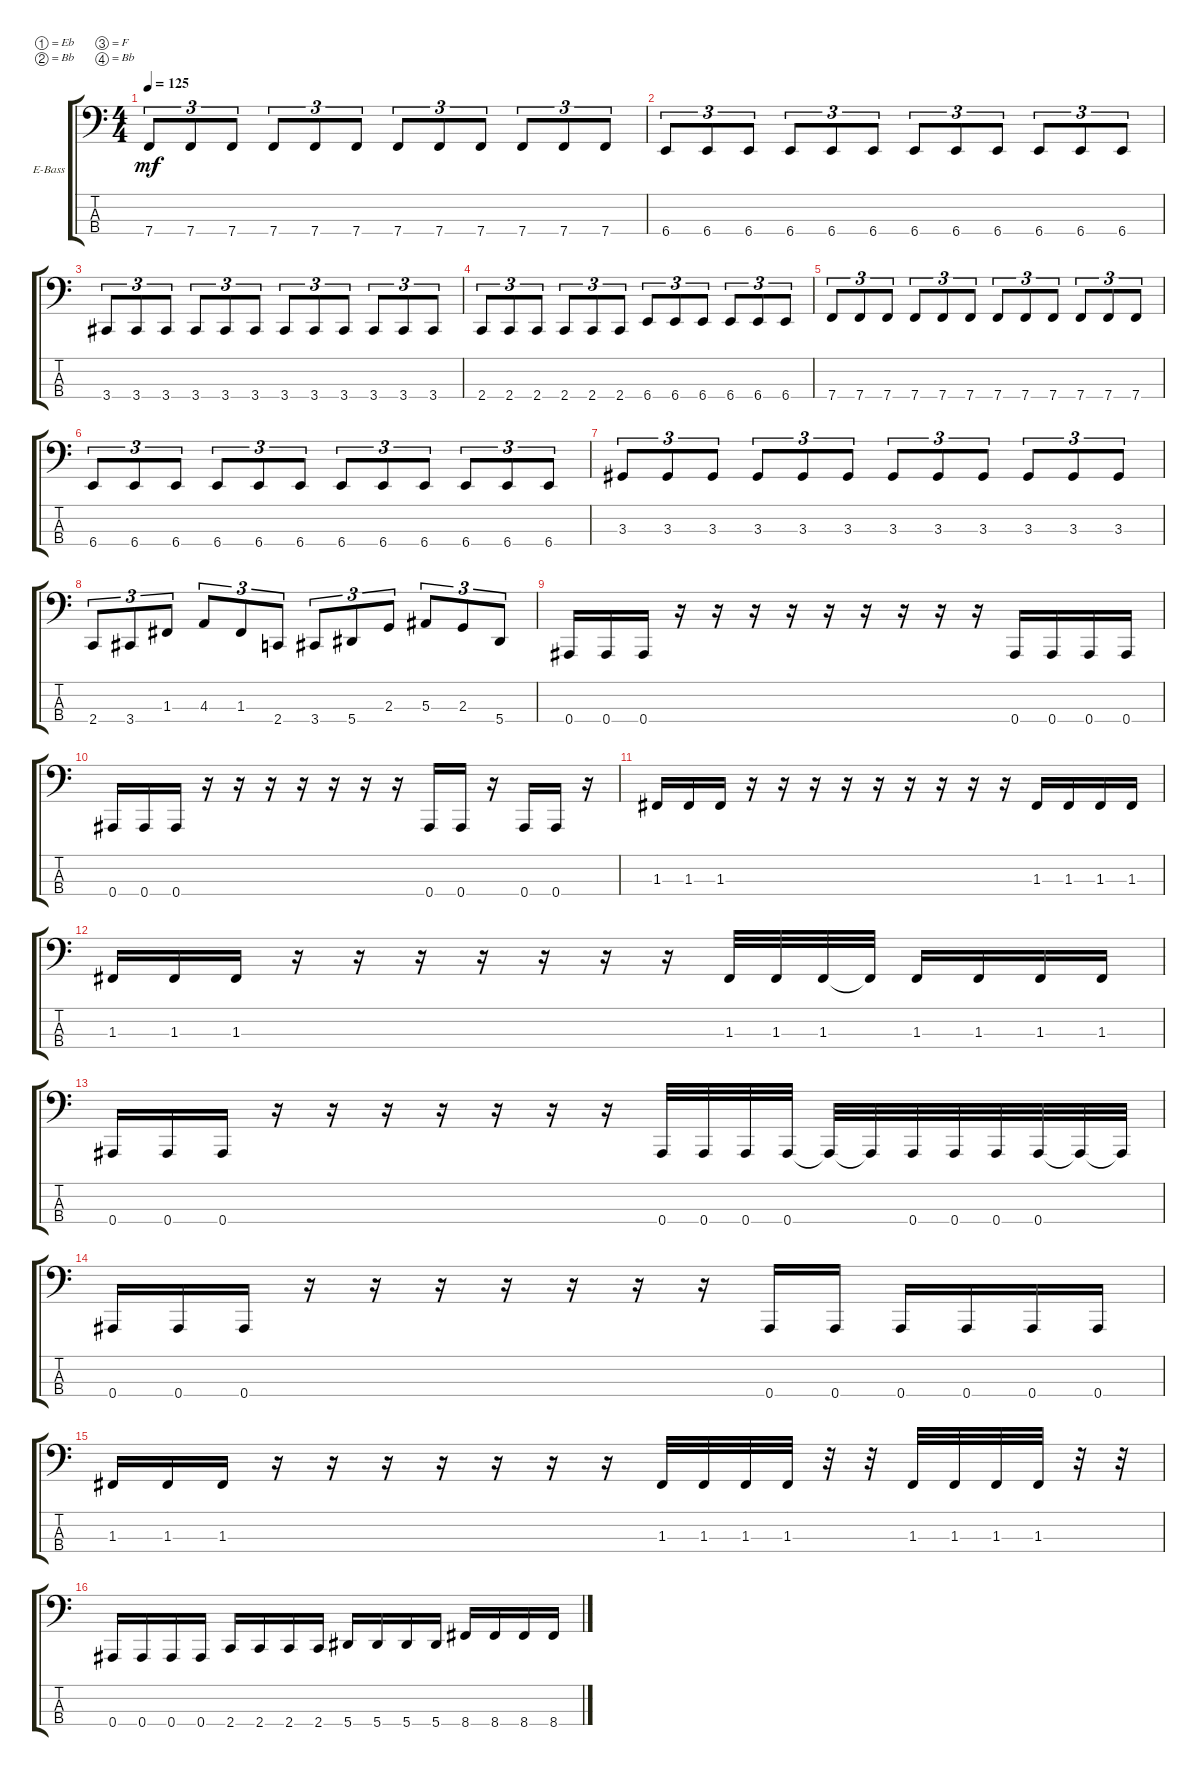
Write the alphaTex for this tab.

\bracketExtendMode groupsimilarinstruments
\firstSystemTrackNameOrientation horizontal
\otherSystemsTrackNameOrientation horizontal
\track ("Electric Bass" "E-Bass") {solo instrument electricbassfinger}
\staff {score tabs}
\tuning (Eb2 Bb1 F1 Bb0)
\ts (4 4)
\tempo 125
\clef f4
\ks c
7.4.8{tu (3 2) dy mf} 7.4.8{tu (3 2)} 7.4.8{tu (3 2)} 7.4.8{tu (3 2)} 7.4.8{tu (3 2)} 7.4.8{tu (3 2)} 7.4.8{tu (3 2)} 7.4.8{tu (3 2)} 7.4.8{tu (3 2)} 7.4.8{tu (3 2)} 7.4.8{tu (3 2)} 7.4.8{tu (3 2)} |
6.4.8{tu (3 2)} 6.4.8{tu (3 2)} 6.4.8{tu (3 2)} 6.4.8{tu (3 2)} 6.4.8{tu (3 2)} 6.4.8{tu (3 2)} 6.4.8{tu (3 2)} 6.4.8{tu (3 2)} 6.4.8{tu (3 2)} 6.4.8{tu (3 2)} 6.4.8{tu (3 2)} 6.4.8{tu (3 2)} |
3.4.8{tu (3 2)} 3.4.8{tu (3 2)} 3.4.8{tu (3 2)} 3.4.8{tu (3 2)} 3.4.8{tu (3 2)} 3.4.8{tu (3 2)} 3.4.8{tu (3 2)} 3.4.8{tu (3 2)} 3.4.8{tu (3 2)} 3.4.8{tu (3 2)} 3.4.8{tu (3 2)} 3.4.8{tu (3 2)} |
2.4.8{tu (3 2)} 2.4.8{tu (3 2)} 2.4.8{tu (3 2)} 2.4.8{tu (3 2)} 2.4.8{tu (3 2)} 2.4.8{tu (3 2)} 6.4.8{tu (3 2)} 6.4.8{tu (3 2)} 6.4.8{tu (3 2)} 6.4.8{tu (3 2)} 6.4.8{tu (3 2)} 6.4.8{tu (3 2)} |
7.4.8{tu (3 2)} 7.4.8{tu (3 2)} 7.4.8{tu (3 2)} 7.4.8{tu (3 2)} 7.4.8{tu (3 2)} 7.4.8{tu (3 2)} 7.4.8{tu (3 2)} 7.4.8{tu (3 2)} 7.4.8{tu (3 2)} 7.4.8{tu (3 2)} 7.4.8{tu (3 2)} 7.4.8{tu (3 2)} |
6.4.8{tu (3 2)} 6.4.8{tu (3 2)} 6.4.8{tu (3 2)} 6.4.8{tu (3 2)} 6.4.8{tu (3 2)} 6.4.8{tu (3 2)} 6.4.8{tu (3 2)} 6.4.8{tu (3 2)} 6.4.8{tu (3 2)} 6.4.8{tu (3 2)} 6.4.8{tu (3 2)} 6.4.8{tu (3 2)} |
3.3.8{tu (3 2)} 3.3.8{tu (3 2)} 3.3.8{tu (3 2)} 3.3.8{tu (3 2)} 3.3.8{tu (3 2)} 3.3.8{tu (3 2)} 3.3.8{tu (3 2)} 3.3.8{tu (3 2)} 3.3.8{tu (3 2)} 3.3.8{tu (3 2)} 3.3.8{tu (3 2)} 3.3.8{tu (3 2)} |
2.4.8{tu (3 2)} 3.4.8{tu (3 2)} 1.3.8{tu (3 2)} 4.3.8{tu (3 2)} 1.3.8{tu (3 2)} 2.4.8{tu (3 2)} 3.4.8{tu (3 2)} 5.4.8{tu (3 2)} 2.3.8{tu (3 2)} 5.3.8{tu (3 2)} 2.3.8{tu (3 2)} 5.4.8{tu (3 2)} |
0.4.16 0.4.16 0.4.16 r.16 r.16 r.16 r.16 r.16 r.16 r.16 r.16 r.16 0.4.16 0.4.16 0.4.16 0.4.16 |
0.4.16 0.4.16 0.4.16 r.16 r.16 r.16 r.16 r.16 r.16 r.16 0.4.16 0.4.16 r.16 0.4.16 0.4.16 r.16 |
1.3.16 1.3.16 1.3.16 r.16 r.16 r.16 r.16 r.16 r.16 r.16 r.16 r.16 1.3.16 1.3.16 1.3.16 1.3.16 |
1.3.16 1.3.16 1.3.16 r.16 r.16 r.16 r.16 r.16 r.16 r.16 1.3.32 1.3.32 1.3.32 1.3{t}.32 1.3.16 1.3.16 1.3.16 1.3.16 |
0.4.16 0.4.16 0.4.16 r.16 r.16 r.16 r.16 r.16 r.16 r.16 0.4.32 0.4.32 0.4.32 0.4.32 0.4{t}.32 0.4{t}.32 0.4.32 0.4.32 0.4.32 0.4.32 0.4{t}.32 0.4{t}.32 |
0.4.16 0.4.16 0.4.16 r.16 r.16 r.16 r.16 r.16 r.16 r.16 0.4.16 0.4.16 0.4.16 0.4.16 0.4.16 0.4.16 |
1.3.16 1.3.16 1.3.16 r.16 r.16 r.16 r.16 r.16 r.16 r.16 1.3.32 1.3.32 1.3.32 1.3.32 r.32 r.32 1.3.32 1.3.32 1.3.32 1.3.32 r.32 r.32 |
0.4.16 0.4.16 0.4.16 0.4.16 2.4.16 2.4.16 2.4.16 2.4.16 5.4.16 5.4.16 5.4.16 5.4.16 8.4.16 8.4.16 8.4.16 8.4.16
